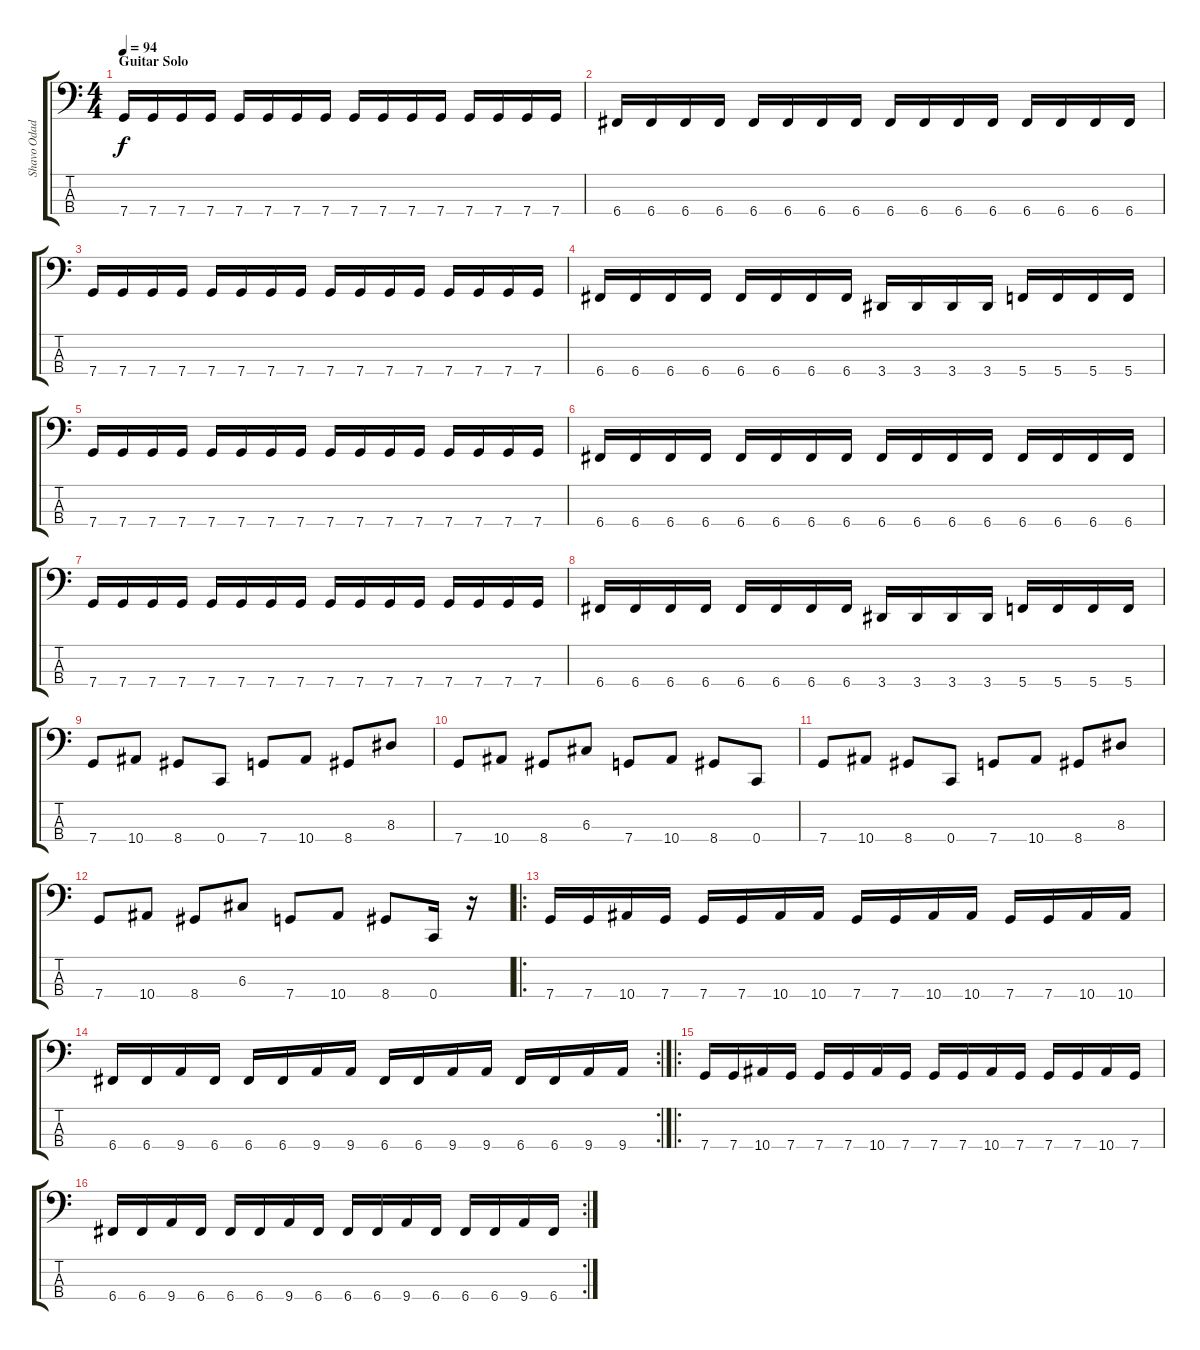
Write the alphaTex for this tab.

\track ("Shavo Odadjian" "Shavo Odad") {instrument electricbassfinger}
\staff {score tabs}
\tuning (F2 C2 G1 C1) {hide}
\ts (4 4)
\section ("" "Guitar Solo")
\tempo 94
\clef f4
\ks c
7.4.16{dy f} 7.4.16 7.4.16 7.4.16 7.4.16 7.4.16 7.4.16 7.4.16 7.4.16 7.4.16 7.4.16 7.4.16 7.4.16 7.4.16 7.4.16 7.4.16 |
6.4.16 6.4.16 6.4.16 6.4.16 6.4.16 6.4.16 6.4.16 6.4.16 6.4.16 6.4.16 6.4.16 6.4.16 6.4.16 6.4.16 6.4.16 6.4.16 |
7.4.16 7.4.16 7.4.16 7.4.16 7.4.16 7.4.16 7.4.16 7.4.16 7.4.16 7.4.16 7.4.16 7.4.16 7.4.16 7.4.16 7.4.16 7.4.16 |
6.4.16 6.4.16 6.4.16 6.4.16 6.4.16 6.4.16 6.4.16 6.4.16 3.4.16 3.4.16 3.4.16 3.4.16 5.4.16 5.4.16 5.4.16 5.4.16 |
7.4.16 7.4.16 7.4.16 7.4.16 7.4.16 7.4.16 7.4.16 7.4.16 7.4.16 7.4.16 7.4.16 7.4.16 7.4.16 7.4.16 7.4.16 7.4.16 |
6.4.16 6.4.16 6.4.16 6.4.16 6.4.16 6.4.16 6.4.16 6.4.16 6.4.16 6.4.16 6.4.16 6.4.16 6.4.16 6.4.16 6.4.16 6.4.16 |
7.4.16 7.4.16 7.4.16 7.4.16 7.4.16 7.4.16 7.4.16 7.4.16 7.4.16 7.4.16 7.4.16 7.4.16 7.4.16 7.4.16 7.4.16 7.4.16 |
6.4.16 6.4.16 6.4.16 6.4.16 6.4.16 6.4.16 6.4.16 6.4.16 3.4.16 3.4.16 3.4.16 3.4.16 5.4.16 5.4.16 5.4.16 5.4.16 |
7.4.8 10.4.8 8.4.8 0.4.8 7.4.8 10.4.8 8.4.8 8.3.8 |
7.4.8 10.4.8 8.4.8 6.3.8 7.4.8 10.4.8 8.4.8 0.4.8 |
7.4.8 10.4.8 8.4.8 0.4.8 7.4.8 10.4.8 8.4.8 8.3.8 |
7.4.8 10.4.8 8.4.8 6.3.8 7.4.8 10.4.8 8.4.8 0.4.16 r.16 |
\ro
7.4.16 7.4.16 10.4.16 7.4.16 7.4.16 7.4.16 10.4.16 10.4.16 7.4.16 7.4.16 10.4.16 10.4.16 7.4.16 7.4.16 10.4.16 10.4.16 |
\rc 2
6.4.16 6.4.16 9.4.16 6.4.16 6.4.16 6.4.16 9.4.16 9.4.16 6.4.16 6.4.16 9.4.16 9.4.16 6.4.16 6.4.16 9.4.16 9.4.16 |
\ro
7.4.16 7.4.16 10.4.16 7.4.16 7.4.16 7.4.16 10.4.16 7.4.16 7.4.16 7.4.16 10.4.16 7.4.16 7.4.16 7.4.16 10.4.16 7.4.16 |
\rc 2
6.4.16 6.4.16 9.4.16 6.4.16 6.4.16 6.4.16 9.4.16 6.4.16 6.4.16 6.4.16 9.4.16 6.4.16 6.4.16 6.4.16 9.4.16 6.4.16
